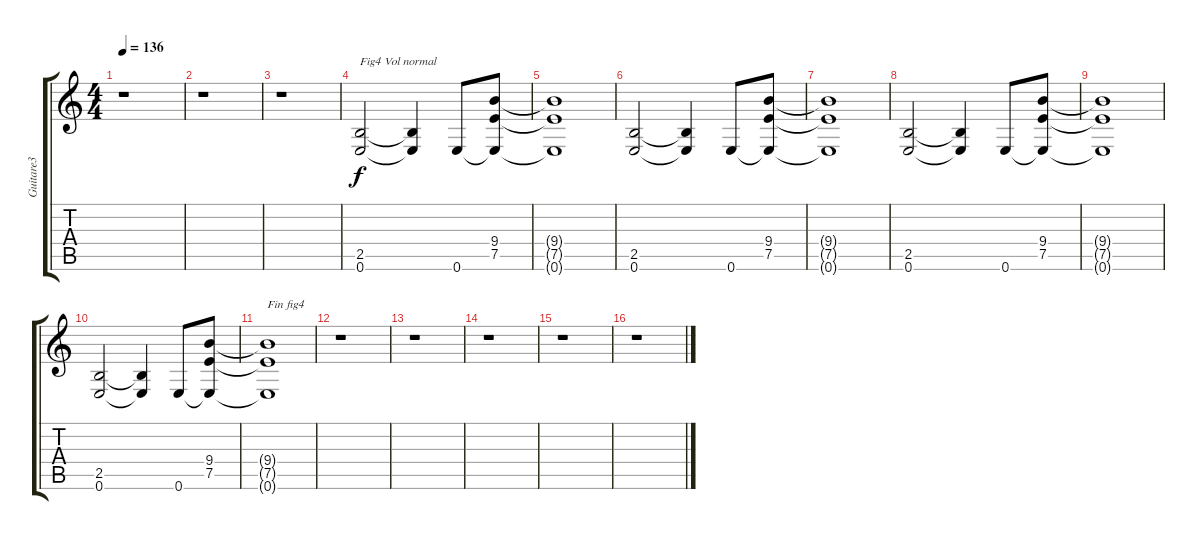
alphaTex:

\track ("Guitare3" "Guitare3") {instrument overdrivenguitar}
\staff {score tabs}
\tuning (E4 B3 G3 D3 A2 E2) {hide}
\ts (4 4)
\tempo 136
\clef g2
\ks c
r.1{dy f} |
r.1 |
r.1 |
(2.5 0.6).2{txt "Fig4 Vol normal" volume 12} (2.5{t} 0.6{t}).4 0.6.8 (9.4 7.5 0.6{t}).8 |
(9.4{t} 7.5{t} 0.6{t}).1 |
(2.5 0.6).2 (2.5{t} 0.6{t}).4 0.6.8 (9.4 7.5 0.6{t}).8 |
(9.4{t} 7.5{t} 0.6{t}).1 |
(2.5 0.6).2 (2.5{t} 0.6{t}).4 0.6.8 (9.4 7.5 0.6{t}).8 |
(9.4{t} 7.5{t} 0.6{t}).1 |
(2.5 0.6).2 (2.5{t} 0.6{t}).4 0.6.8 (9.4 7.5 0.6{t}).8 |
(9.4{t} 7.5{t} 0.6{t}).1{txt "Fin fig4"} |
r.1 |
r.1 |
r.1 |
r.1 |
r.1
